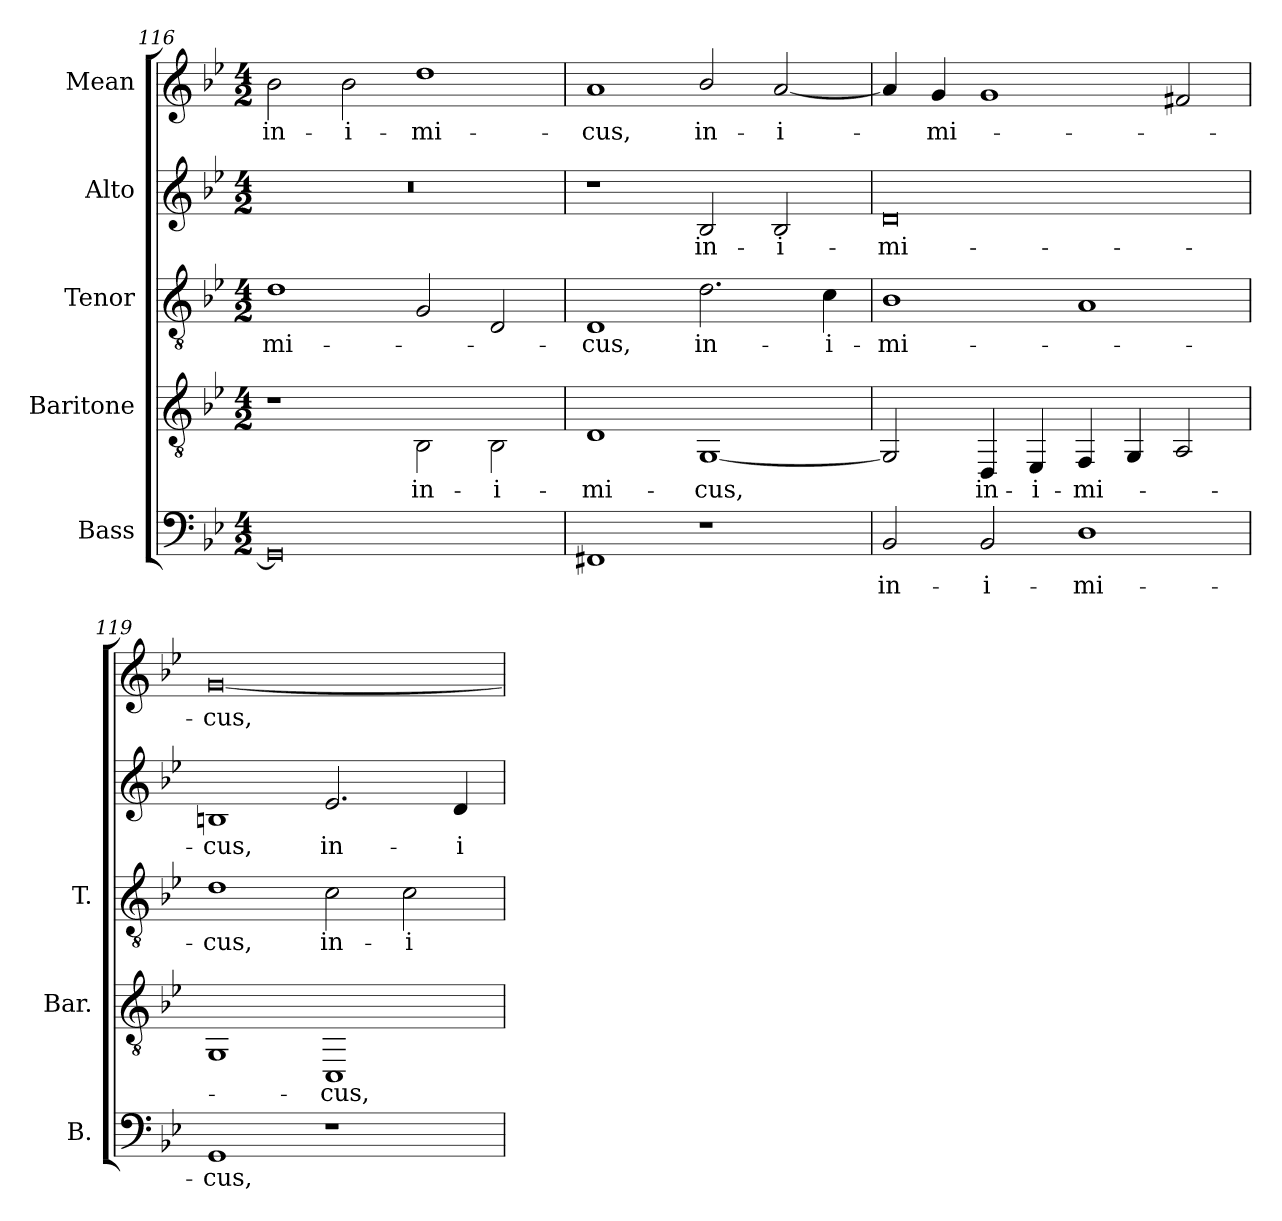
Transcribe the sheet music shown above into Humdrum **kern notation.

**kern	**text	**kern	**text	**kern	**text	**kern	**text	**kern	**text
*part5	*part5	*part4	*part4	*part3	*part3	*part2	*part2	*part1	*part1
*staff5	*staff5	*staff4	*staff4	*staff3	*staff3	*staff2	*staff2	*staff1	*staff1
*I"Bass	*	*I"Baritone	*	*I"Tenor	*	*I"Alto	*	*I"Mean	*
*I'B.	*	*I'Bar.	*	*I'T.	*	*	*	*	*
*clefF4	*	*clefGv2	*	*clefGv2	*	*clefG2	*	*clefG2	*
*	*	*	*	*ITrd7c12	*	*	*	*	*
*k[b-e-]	*	*k[b-e-]	*	*k[b-e-]	*	*k[b-e-]	*	*k[b-e-]	*
*B-:	*	*B-:	*	*B-:	*	*B-:	*	*B-:	*
*M4/2	*	*M4/2	*	*M4/2	*	*M4/2	*	*M4/2	*
=116	=116	=116	=116	=116	=116	=116	=116	=116	=116
!	!	!	!	!	!LO:LY:b:color=#000000	!LO:N:vis=1	!	!	!
!	!	!	!	!	!	!	!	!	!LO:LY:b:color=#000000
0GGi]	.	1r	.	1Di	-mi-	0r	.	2b-i\	in-
!	!	!	!	!	!	!	!	!	!LO:LY:b:color=#000000
.	.	.	.	.	.	.	.	2b-i\	-i-
!	!	!	!LO:LY:b:color=#000000	!	!	!	!	!	!
!	!	!	!	!	!	!	!	!	!LO:LY:b:color=#000000
.	.	2BB-i\	in-	2GGi/	.	.	.	1ddi	-mi-
!	!	!	!LO:LY:b:color=#000000	!	!	!	!	!	!
.	.	2BB-i\	-i-	2DDi/	.	.	.	.	.
=117	=117	=117	=117	=117	=117	=117	=117	=117	=117
!	!	!	!LO:LY:b:color=#000000	!	!	!	!	!	!
!	!	!	!	!	!LO:LY:b:color=#000000	!	!	!	!
!	!	!	!	!	!	!	!	!	!LO:LY:b:color=#000000
1FF#Xi	.	1Di	-mi-	1DDi	-cus,	1r	.	1ai	-cus,
!	!	!	!LO:LY:b:color=#000000	!	!	!	!	!	!
!	!	!	!	!	!LO:LY:b:color=#000000	!	!	!	!
!	!	!	!	!	!	!	!LO:LY:b:color=#000000	!	!
!	!	!	!	!	!	!	!	!	!LO:LY:b:color=#000000
1r	.	[1GGi	-cus,	2.Di\	in-	2B-i/	in-	2b-i/	in-
!	!	!	!	!	!	!	!LO:LY:b:color=#000000	!	!
!	!	!	!	!	!	!	!	!	!LO:LY:b:color=#000000
.	.	.	.	.	.	2B-i/	-i-	[2ai/	-i-
!	!	!	!	!	!LO:LY:b:color=#000000	!	!	!	!
.	.	.	.	4Ci\	-i-	.	.	.	.
!!LO:LB:g=z
=118	=118	=118	=118	=118	=118	=118	=118	=118	=118
!	!LO:LY:b:color=#000000	!	!	!	!	!	!	!	!
!	!	!	!	!	!LO:LY:b:color=#000000	!	!	!	!
!	!	!	!	!	!	!	!LO:LY:b:color=#000000	!	!
2BB-i/	in-	2GGi/]	.	1BB-i	-mi-	0di	-mi-	4ai/]	.
!	!	!	!	!	!	!	!	!	!LO:LY:b:color=#000000
.	.	.	.	.	.	.	.	4gi/	-mi-
!	!LO:LY:b:color=#000000	!	!	!	!	!	!	!	!
!	!	!	!LO:LY:b:color=#000000	!	!	!	!	!	!
2BB-i/	-i-	4DDi/	in-	.	.	.	.	1gi	.
!	!	!	!LO:LY:b:color=#000000	!	!	!	!	!	!
.	.	4EE-i/	-i-	.	.	.	.	.	.
!	!LO:LY:b:color=#000000	!	!	!	!	!	!	!	!
!	!	!	!LO:LY:b:color=#000000	!	!	!	!	!	!
1Di	-mi-	4FFi/	-mi-	1AAi	.	.	.	.	.
.	.	4GGi/	.	.	.	.	.	.	.
.	.	2AAi/	.	.	.	.	.	2f#Xi/	.
=119	=119	=119	=119	=119	=119	=119	=119	=119	=119
!	!LO:LY:b:color=#000000	!	!	!	!	!	!	!	!
!	!	!	!	!	!LO:LY:b:color=#000000	!	!	!	!
!	!	!	!	!	!	!	!LO:LY:b:color=#000000	!	!
!	!	!	!	!	!	!	!	!	!LO:LY:b:color=#000000
1GGi	-cus,	1GGi	.	1Di	-cus,	1Bni	-cus,	[0gi	-cus,
!	!	!	!LO:LY:b:color=#000000	!	!	!	!	!	!
!	!	!	!	!	!LO:LY:b:color=#000000	!	!	!	!
!	!	!	!	!	!	!	!LO:LY:b:color=#000000	!	!
1r	.	1CCi	-cus,	2Ci\	in-	2.e-i/	in-	.	.
!	!	!	!	!	!LO:LY:b:color=#000000	!	!	!	!
.	.	.	.	2Ci\	-i-	.	.	.	.
!	!	!	!	!	!	!	!LO:LY:b:color=#000000	!	!
.	.	.	.	.	.	4di/	-i-	.	.
=	=	=	=	=	=	=	=	=	=
*-	*-	*-	*-	*-	*-	*-	*-	*-	*-
